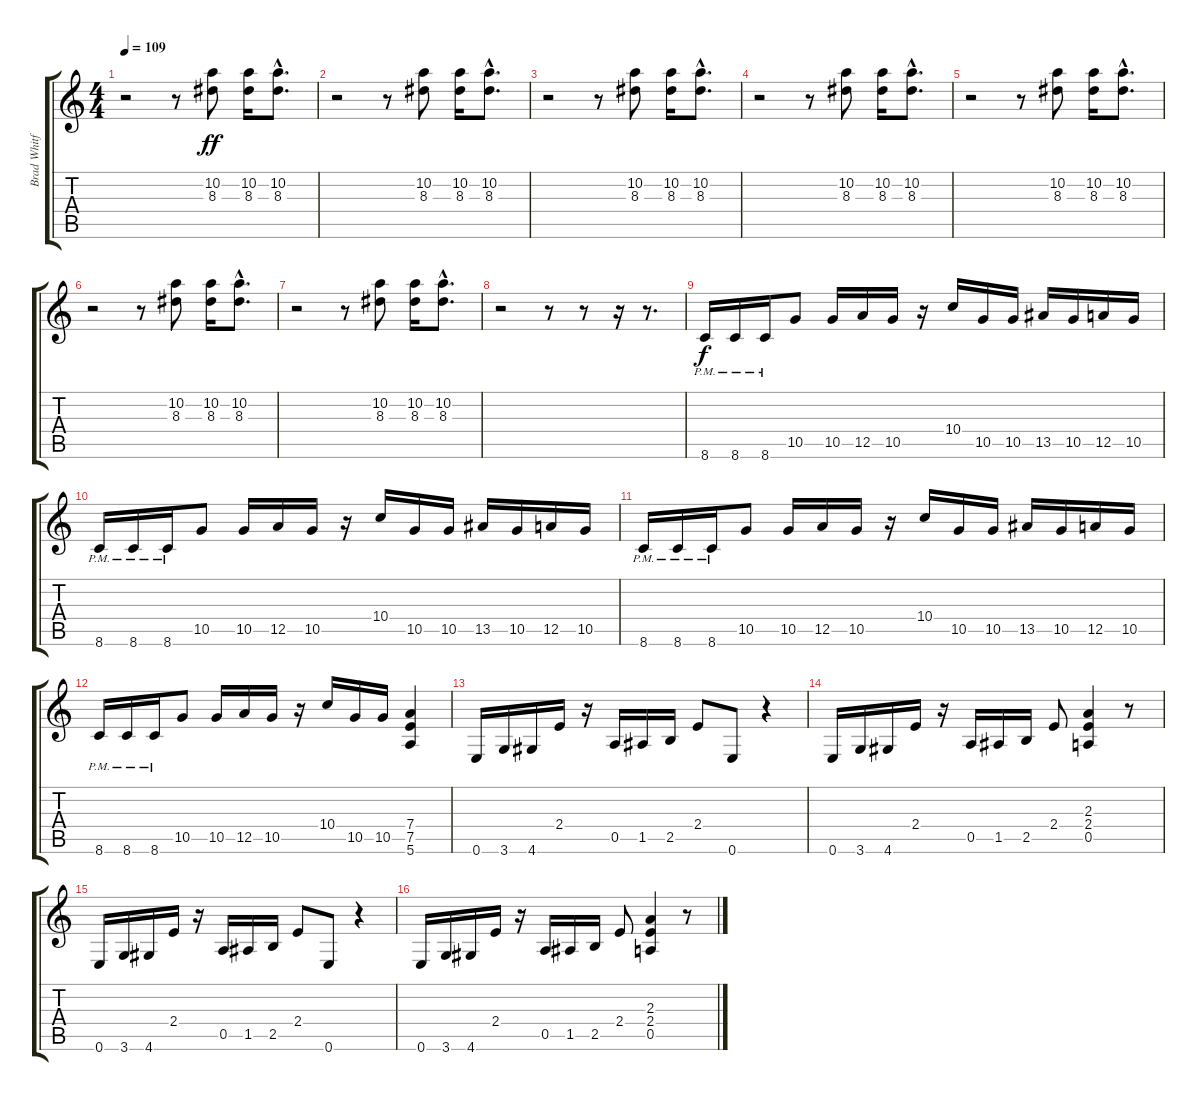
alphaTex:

\track ("Brad Whitford" "Brad Whitf") {instrument overdrivenguitar}
\staff {score tabs}
\tuning (E4 B3 G3 D3 A2 E2) {hide}
\ts (4 4)
\tempo 109
\clef g2
\ks c
r.2{dy f} r.8 (10.2 8.3).8{dy ff} (10.2 8.3).16 (10.2{hac} 8.3{hac}).8{d} |
r.2 r.8 (10.2 8.3).8 (10.2 8.3).16 (10.2{hac} 8.3{hac}).8{d} |
r.2 r.8 (10.2 8.3).8 (10.2 8.3).16 (10.2{hac} 8.3{hac}).8{d} |
r.2 r.8 (10.2 8.3).8 (10.2 8.3).16 (10.2{hac} 8.3{hac}).8{d} |
r.2 r.8 (10.2 8.3).8 (10.2 8.3).16 (10.2{hac} 8.3{hac}).8{d} |
r.2 r.8 (10.2 8.3).8 (10.2 8.3).16 (10.2{hac} 8.3{hac}).8{d} |
r.2 r.8 (10.2 8.3).8 (10.2 8.3).16 (10.2{hac} 8.3{hac}).8{d} |
r.2 r.8 r.8 r.16 r.8{d} |
8.6{pm}.16{dy f} 8.6{pm}.16 8.6{pm}.16 10.5.8 10.5.16 12.5.16 10.5.16 r.16 10.4.16 10.5.16 10.5.16 13.5.16 10.5.16 12.5.16 10.5.16 |
8.6{pm}.16 8.6{pm}.16 8.6{pm}.16 10.5.8 10.5.16 12.5.16 10.5.16 r.16 10.4.16 10.5.16 10.5.16 13.5.16 10.5.16 12.5.16 10.5.16 |
8.6{pm}.16 8.6{pm}.16 8.6{pm}.16 10.5.8 10.5.16 12.5.16 10.5.16 r.16 10.4.16 10.5.16 10.5.16 13.5.16 10.5.16 12.5.16 10.5.16 |
8.6{pm}.16 8.6{pm}.16 8.6{pm}.16 10.5.8 10.5.16 12.5.16 10.5.16 r.16 10.4.16 10.5.16 10.5.16 (7.4 7.5 5.6).4 |
0.6.16 3.6.16 4.6.16 2.4.16 r.16 0.5.16 1.5.16 2.5.16 2.4.8 0.6.8 r.4 |
0.6.16 3.6.16 4.6.16 2.4.16 r.16 0.5.16 1.5.16 2.5.16 2.4.8 (2.3 2.4 0.5).4 r.8 |
0.6.16 3.6.16 4.6.16 2.4.16 r.16 0.5.16 1.5.16 2.5.16 2.4.8 0.6.8 r.4 |
0.6.16 3.6.16 4.6.16 2.4.16 r.16 0.5.16 1.5.16 2.5.16 2.4.8 (2.3 2.4 0.5).4 r.8
